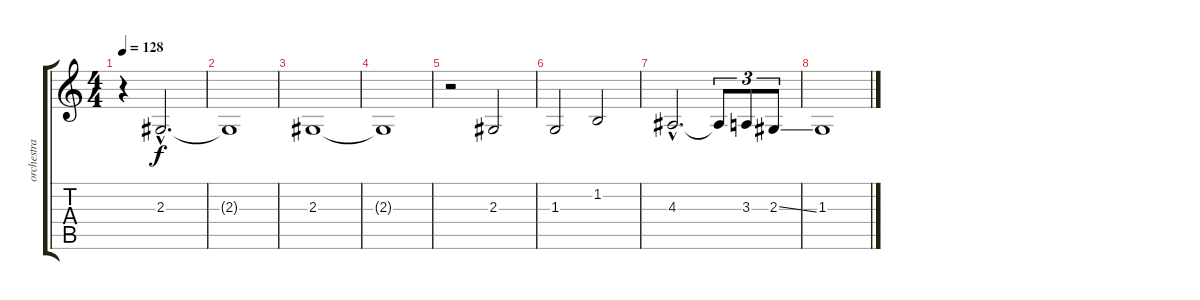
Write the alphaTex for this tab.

\track ("orchestra" "orchestra") {instrument stringensemble1}
\staff {score tabs}
\tuning (Eb4 Bb3 Gb3 Db3 Ab2 Eb2) {hide}
\ts (4 4)
\tempo 128
\clef g2
\ks c
r.4{dy f} 2.3{hac}.2{d} |
2.3{t}.1 |
2.3.1 |
2.3{t}.1 |
r.2 2.3.2 |
1.3.2 1.2.2 |
4.3{hac}.2{d} 4.3{t}.8{tu (3 2)} 3.3.8{tu (3 2)} 2.3{ss}.8{tu (3 2)} |
1.3.1
